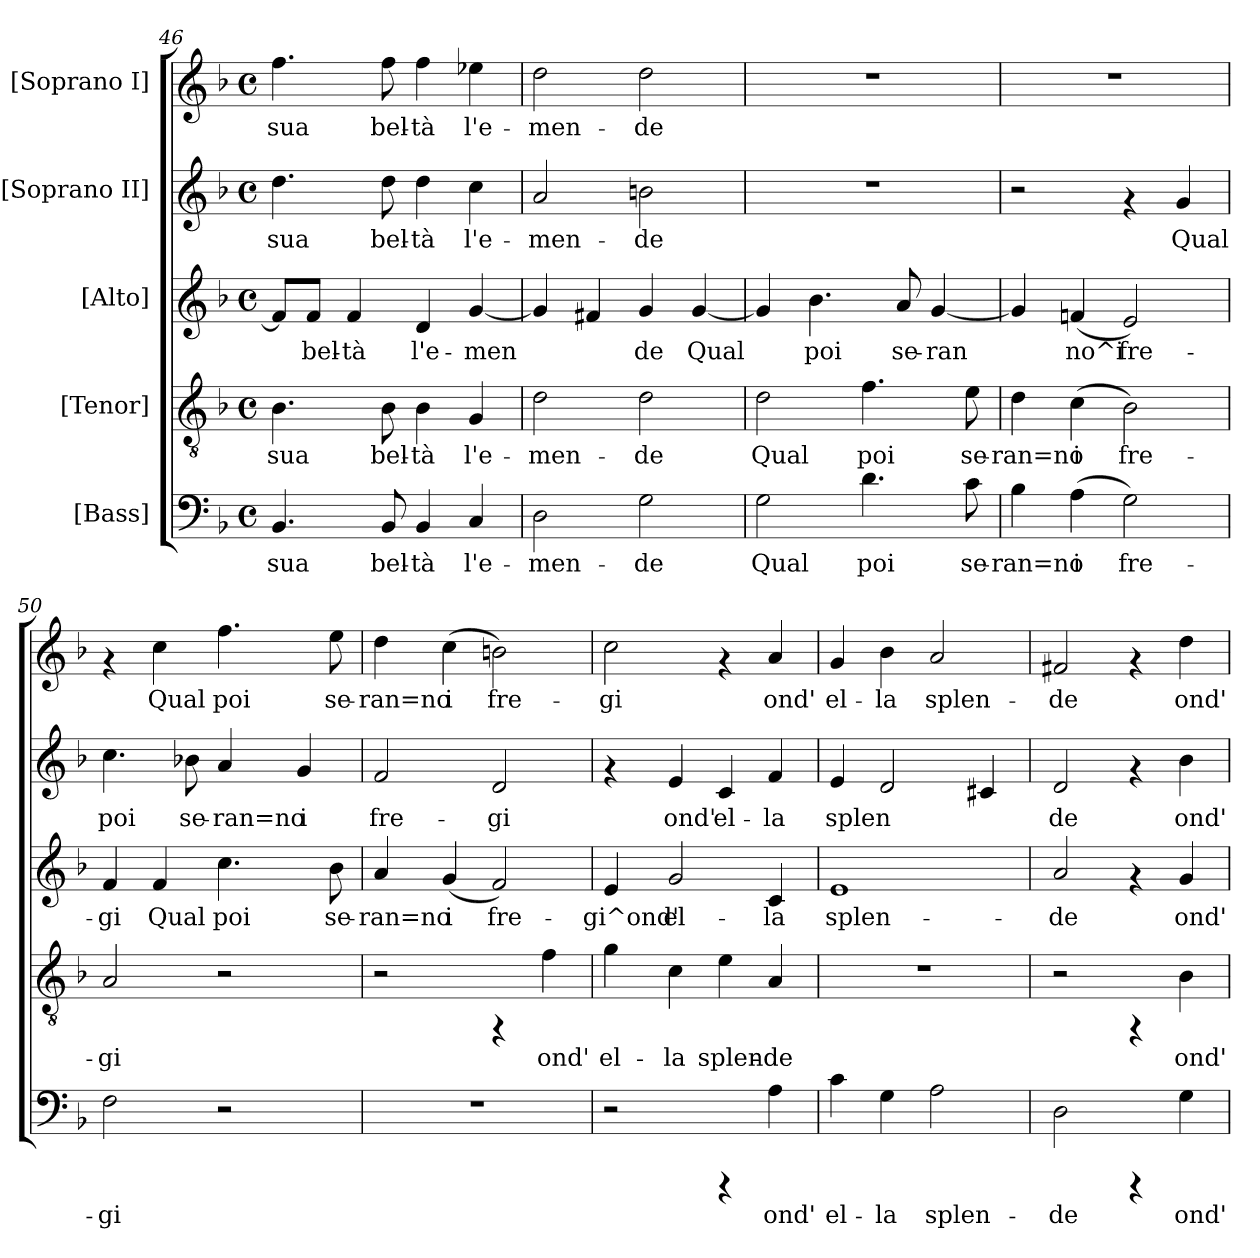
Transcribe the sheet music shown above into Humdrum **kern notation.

**kern	**text	**kern	**text	**kern	**text	**kern	**text	**kern	**text
*part5	*part5	*part4	*part4	*part3	*part3	*part2	*part2	*part1	*part1
*staff5	*staff5	*staff4	*staff4	*staff3	*staff3	*staff2	*staff2	*staff1	*staff1
*I"[Bass]	*	*I"[Tenor]	*	*I"[Alto]	*	*I"[Soprano II]	*	*I"[Soprano I]	*
!!LO:PB:g=z
*clefF4	*	*clefGv2	*	*clefG2	*	*clefG2	*	*clefG2	*
*k[b-]	*	*k[b-]	*	*k[b-]	*	*k[b-]	*	*k[b-]	*
*F:	*	*F:	*	*F:	*	*F:	*	*F:	*
*M4/4	*	*M4/4	*	*M4/4	*	*M4/4	*	*M4/4	*
*met(c)	*	*met(c)	*	*met(c)	*	*met(c)	*	*met(c)	*
=46	=46	=46	=46	=46	=46	=46	=46	=46	=46
!	!LO:LY:b:cj	!	!LO:LY:b:cj	!	!LO:LY:b:cj	!	!LO:LY:b:cj	!	!LO:LY:b:cj
4.BB-/	sua	4.B-\	sua	8f/L]	.	4.dd\	sua	4.ff\	sua
!	!	!	!	!	!LO:LY:b:cj	!	!	!	!
.	.	.	.	8f/J	bel-	.	.	.	.
!	!	!	!	!	!LO:LY:b:cj	!	!	!	!
.	.	.	.	4f/	-tà	.	.	.	.
!	!LO:LY:b:cj	!	!LO:LY:b:cj	!	!	!	!LO:LY:b:cj	!	!LO:LY:b:cj
8BB-/	bel-	8B-\	bel-	.	.	8dd\	bel-	8ff\	bel-
!	!LO:LY:b:cj	!	!LO:LY:b:cj	!	!LO:LY:b:cj	!	!LO:LY:b:cj	!	!LO:LY:b:cj
4BB-/	-tà	4B-\	-tà	4d/	l'e-	4dd\	-tà	4ff\	-tà
!	!LO:LY:b:cj	!	!LO:LY:b:cj	!	!LO:LY:b:cj	!	!LO:LY:b:cj	!	!LO:LY:b:cj
4C/	l'e-	4G/	l'e-	[<4g/	-men-	4cc\	l'e-	4ee-X\	l'e-
=47	=47	=47	=47	=47	=47	=47	=47	=47	=47
!	!LO:LY:b:cj	!	!LO:LY:b:cj	!	!LO:LY:b:cj	!	!LO:LY:b:cj	!	!LO:LY:b:cj
2D\	-men-	2d\	-men-	4g/]	--	2a/	-men-	2dd\	-men-
!	!	!	!	!	!LO:LY:b:cj	!	!	!	!
.	.	.	.	4f#X/	--	.	.	.	.
!	!LO:LY:b:cj	!	!LO:LY:b:cj	!	!LO:LY:b:cj	!	!LO:LY:b:cj	!	!LO:LY:b:cj
2G\	-de	2d\	-de	4g/	-de	2bn\	-de	2dd\	-de
!	!	!	!	!	!LO:LY:b:cj	!	!	!	!
.	.	.	.	[<4g/	Qual	.	.	.	.
=48	=48	=48	=48	=48	=48	=48	=48	=48	=48
!	!LO:LY:b:cj	!	!LO:LY:b:cj	!	!LO:LY:b:cj	!	!	!	!
2G\	Qual	2d\	Qual	4g/]	.	1r	.	1r	.
!	!	!	!	!	!LO:LY:b:cj	!	!	!	!
.	.	.	.	4.b-\	poi	.	.	.	.
!	!LO:LY:b:cj	!	!LO:LY:b:cj	!	!	!	!	!	!
4.d\	poi	4.f\	poi	.	.	.	.	.	.
!	!	!	!	!	!LO:LY:b:cj	!	!	!	!
.	.	.	.	8a/	se-	.	.	.	.
!	!	!	!	!	!LO:LY:b:cj	!	!	!	!
.	.	.	.	[<4g/	-ran-	.	.	.	.
!	!LO:LY:b:cj	!	!LO:LY:b:cj	!	!	!	!	!	!
8c\	se-	8e\	se-	.	.	.	.	.	.
=49	=49	=49	=49	=49	=49	=49	=49	=49	=49
!	!LO:LY:b:cj	!	!LO:LY:b:cj	!	!LO:LY:b:cj	!	!	!	!
4B-\	-ran=no	4d\	-ran=no	4g/]	--	2r	.	1r	.
!	!LO:LY:b:cj	!	!LO:LY:b:cj	!	!LO:LY:b:cj	!	!	!	!
(<4A\	i	(<4c\	i	(<4fn/	-no^i	.	.	.	.
!	!LO:LY:b:cj	!	!LO:LY:b:cj	!	!LO:LY:b:cj	!	!	!	!
2G\)	fre-	2B-\)	fre-	2e/)	fre-	4rf	.	.	.
!	!	!	!	!	!	!	!LO:LY:b:cj	!	!
.	.	.	.	.	.	4g/	Qual	.	.
=50	=50	=50	=50	=50	=50	=50	=50	=50	=50
!	!LO:LY:b:cj	!	!LO:LY:b:cj	!	!LO:LY:b:cj	!	!LO:LY:b:cj	!	!
2F\	-gi	2A/	-gi	4f/	-gi	4.cc\	poi	4rf	.
!	!	!	!	!	!LO:LY:b:cj	!	!	!	!LO:LY:b:cj
.	.	.	.	4f/	Qual	.	.	4cc\	Qual
!	!	!	!	!	!	!	!LO:LY:b:cj	!	!
.	.	.	.	.	.	8b-X\	se-	.	.
!	!	!	!	!	!LO:LY:b:cj	!	!LO:LY:b:cj	!	!LO:LY:b:cj
2r	.	2r	.	4.cc\	poi	4a/	-ran=no	4.ff\	poi
!	!	!	!	!	!	!	!LO:LY:b:cj	!	!
.	.	.	.	.	.	4g/	i	.	.
!	!	!	!	!	!LO:LY:b:cj	!	!	!	!LO:LY:b:cj
.	.	.	.	8b-\	se-	.	.	8ee\	se-
=51	=51	=51	=51	=51	=51	=51	=51	=51	=51
!	!	!	!	!	!LO:LY:b:cj	!	!LO:LY:b:cj	!	!LO:LY:b:cj
1r	.	2r	.	4a/	-ran=no	2f/	fre-	4dd\	-ran=no
!	!	!	!	!	!LO:LY:b:cj	!	!	!	!LO:LY:b:cj
.	.	.	.	(<4g/	i	.	.	(<4cc\	i
!	!	!	!	!	!LO:LY:b:cj	!	!LO:LY:b:cj	!	!LO:LY:b:cj
.	.	4rFF	.	2f/)	fre-	2d/	-gi	2bn\)	fre-
!	!	!	!LO:LY:b:cj	!	!	!	!	!	!
.	.	4f\	ond'	.	.	.	.	.	.
!!LO:PB:g=z
=52	=52	=52	=52	=52	=52	=52	=52	=52	=52
!	!	!	!LO:LY:b:cj	!	!LO:LY:b:cj	!	!	!	!LO:LY:b:cj
2r	.	4g\	el-	4e/	-gi^ond'	4rf	.	2cc\	-gi
!	!	!	!LO:LY:b:cj	!	!LO:LY:b:cj	!	!LO:LY:b:cj	!	!
.	.	4c\	-la	2g/	el-	4e/	ond'	.	.
!	!	!	!LO:LY:b:cj	!	!	!	!LO:LY:b:cj	!	!
4rCCC	.	4e\	splen-	.	.	4c/	el-	4rf	.
!	!LO:LY:b:cj	!	!LO:LY:b:cj	!	!LO:LY:b:cj	!	!LO:LY:b:cj	!	!LO:LY:b:cj
4A\	ond'	4A/	-de	4c/	-la	4f/	-la	4a/	ond'
=53	=53	=53	=53	=53	=53	=53	=53	=53	=53
!	!LO:LY:b:cj	!	!	!	!LO:LY:b:cj	!	!LO:LY:b:cj	!	!LO:LY:b:cj
4c\	el-	1r	.	1e	splen-	4e/	splen-	4g/	el-
!	!LO:LY:b:cj	!	!	!	!	!	!LO:LY:b:cj	!	!LO:LY:b:cj
4G\	-la	.	.	.	.	2d/	--	4b-\	-la
!	!LO:LY:b:cj	!	!	!	!	!	!	!	!LO:LY:b:cj
2A\	splen-	.	.	.	.	.	.	2a/	splen-
!	!	!	!	!	!	!	!LO:LY:b:cj	!	!
.	.	.	.	.	.	4c#X/	--	.	.
=54	=54	=54	=54	=54	=54	=54	=54	=54	=54
!	!LO:LY:b:cj	!	!	!	!LO:LY:b:cj	!	!LO:LY:b:cj	!	!LO:LY:b:cj
2D\	-de	2r	.	2a/	-de	2d/	-de	2f#X/	-de
4rCCC	.	4rFF	.	4rf	.	4rf	.	4rf	.
!	!LO:LY:b:cj	!	!LO:LY:b:cj	!	!LO:LY:b:cj	!	!LO:LY:b:cj	!	!LO:LY:b:cj
4G\	ond'	4B-\	ond'	4g/	ond'	4b-\	ond'	4dd\	ond'
=	=	=	=	=	=	=	=	=	=
*-	*-	*-	*-	*-	*-	*-	*-	*-	*-
